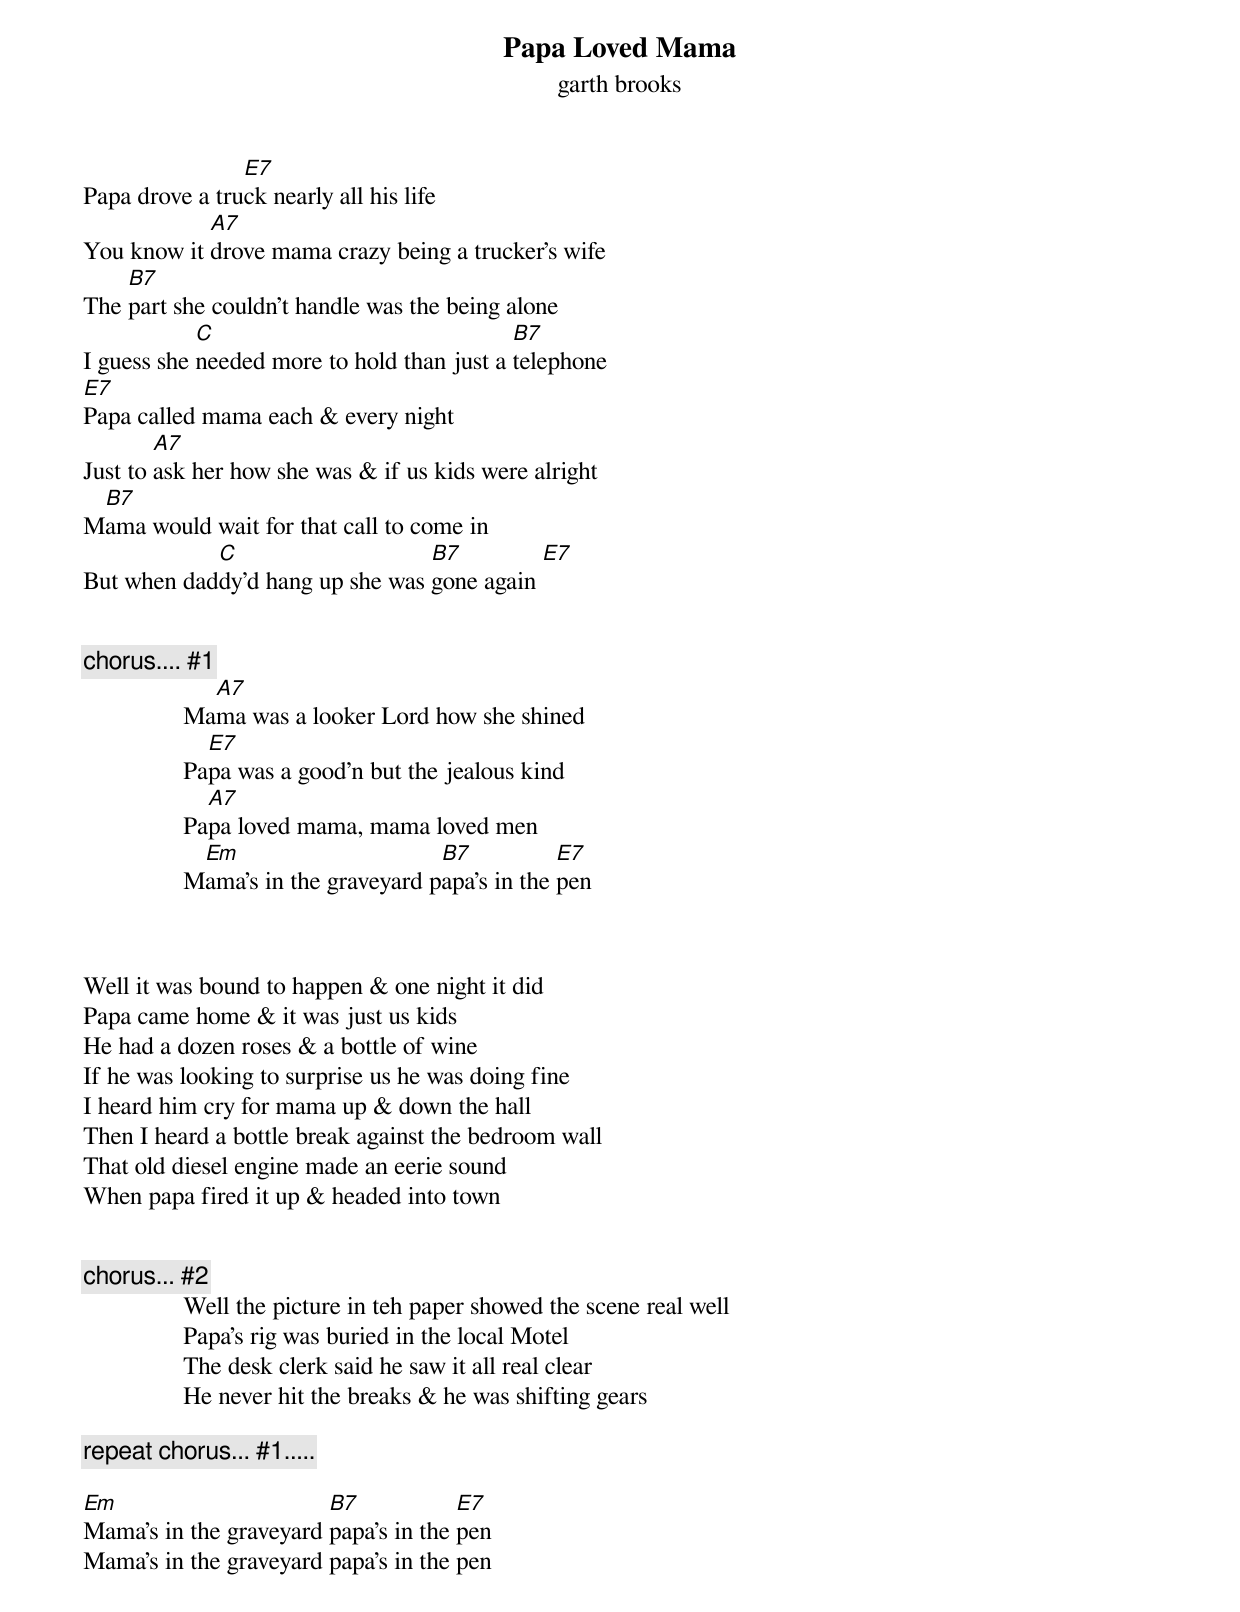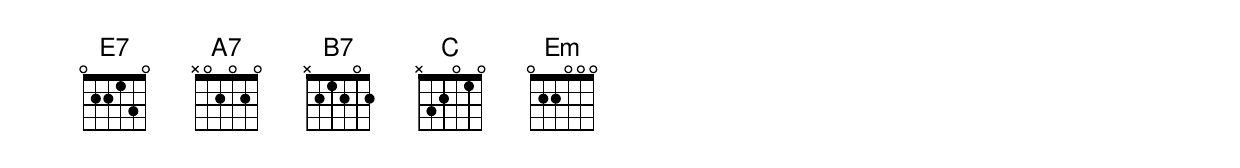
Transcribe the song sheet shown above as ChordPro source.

{title: Papa Loved Mama}
{subtitle: garth brooks}

Papa drove a tru[E7]ck nearly all his life
You know it [A7]drove mama crazy being a trucker's wife
The [B7]part she couldn't handle was the being alone
I guess she [C]needed more to hold than just a [B7]telephone
[E7]Papa called mama each & every night
Just to [A7]ask her how she was & if us kids were alright
M[B7]ama would wait for that call to come in
But when dad[C]dy'd hang up she was [B7]gone again [E7]


{c:chorus.... #1}
                Ma[A7]ma was a looker Lord how she shined
                Pa[E7]pa was a good'n but the jealous kind
                Pa[A7]pa loved mama, mama loved men
                M[Em]ama's in the graveyard p[B7]apa's in the [E7]pen



Well it was bound to happen & one night it did
Papa came home & it was just us kids
He had a dozen roses & a bottle of wine
If he was looking to surprise us he was doing fine
I heard him cry for mama up & down the hall
Then I heard a bottle break against the bedroom wall
That old diesel engine made an eerie sound
When papa fired it up & headed into town


{c:chorus... #2}
                Well the picture in teh paper showed the scene real well
                Papa's rig was buried in the local Motel
                The desk clerk said he saw it all real clear
                He never hit the breaks & he was shifting gears

{c:repeat chorus... #1.....}

[Em]Mama's in the graveyard [B7]papa's in the [E7]pen
Mama's in the graveyard papa's in the pen
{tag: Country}
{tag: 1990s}
